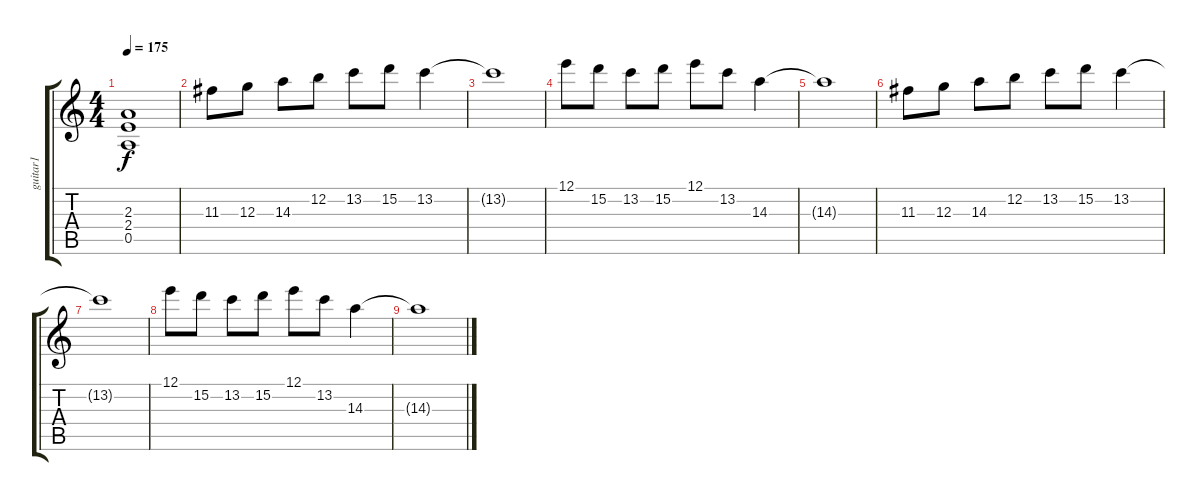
\track ("guitar1" "guitar1") {instrument distortionguitar}
\staff {score tabs}
\tuning (E4 B3 G3 D3 A2 E2) {hide}
\ts (4 4)
\tempo 175
\clef g2
\ks c
(2.3{t} 2.4{t} 0.5{t}).1{dy f} |
11.3.8{instrument distortionguitar} 12.3.8 14.3.8 12.2.8 13.2.8 15.2.8 13.2.4 |
13.2{t}.1 |
12.1.8 15.2.8 13.2.8 15.2.8 12.1.8 13.2.8 14.3.4 |
14.3{t}.1 |
11.3.8{instrument distortionguitar} 12.3.8 14.3.8 12.2.8 13.2.8 15.2.8 13.2.4 |
13.2{t}.1 |
12.1.8 15.2.8 13.2.8 15.2.8 12.1.8 13.2.8 14.3.4 |
14.3{t}.1
